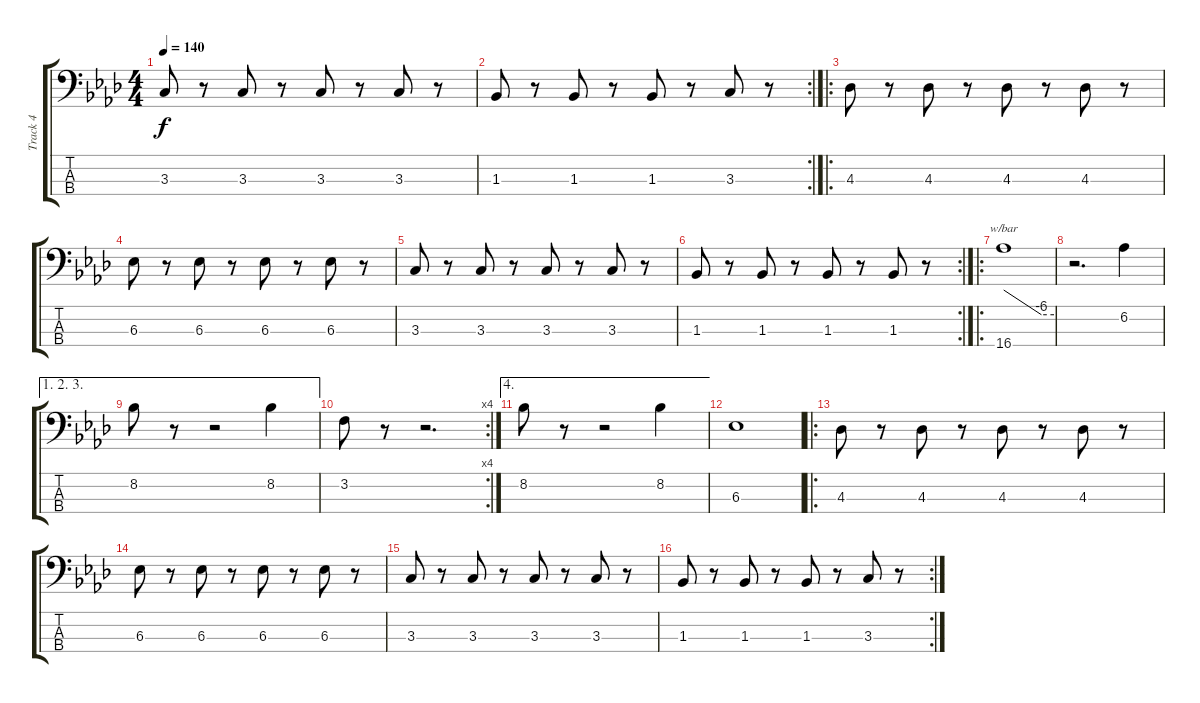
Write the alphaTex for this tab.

\track ("Track 4" "Track 4") {instrument electricbassfinger}
\staff {score tabs}
\tuning (G2 D2 A1 E1) {hide}
\ts (4 4)
\tempo 140
\clef f4
\ks fminor
3.3.8{dy f} r.8 3.3.8 r.8 3.3.8 r.8 3.3.8 r.8 |
\rc 2
1.3.8 r.8 1.3.8 r.8 1.3.8 r.8 3.3.8 r.8 |
\ro
4.3.8 r.8 4.3.8 r.8 4.3.8 r.8 4.3.8 r.8 |
6.3.8 r.8 6.3.8 r.8 6.3.8 r.8 6.3.8 r.8 |
3.3.8 r.8 3.3.8 r.8 3.3.8 r.8 3.3.8 r.8 |
\rc 2
1.3.8 r.8 1.3.8 r.8 1.3.8 r.8 1.3.8 r.8 |
\ro
16.4.1{tbe (custom default 0 0 45 -24 60 -24)} |
r.2{d} 6.2.4 |
\ae (1 2 3)
8.2.8 r.8 r.2 8.2.4 |
\rc 4
3.2.8 r.8 r.2{d} |
\ae 4
8.2.8 r.8 r.2 8.2.4 |
6.3.1 |
\ro
4.3.8 r.8 4.3.8 r.8 4.3.8 r.8 4.3.8 r.8 |
6.3.8 r.8 6.3.8 r.8 6.3.8 r.8 6.3.8 r.8 |
3.3.8 r.8 3.3.8 r.8 3.3.8 r.8 3.3.8 r.8 |
\rc 2
1.3.8 r.8 1.3.8 r.8 1.3.8 r.8 3.3.8 r.8
